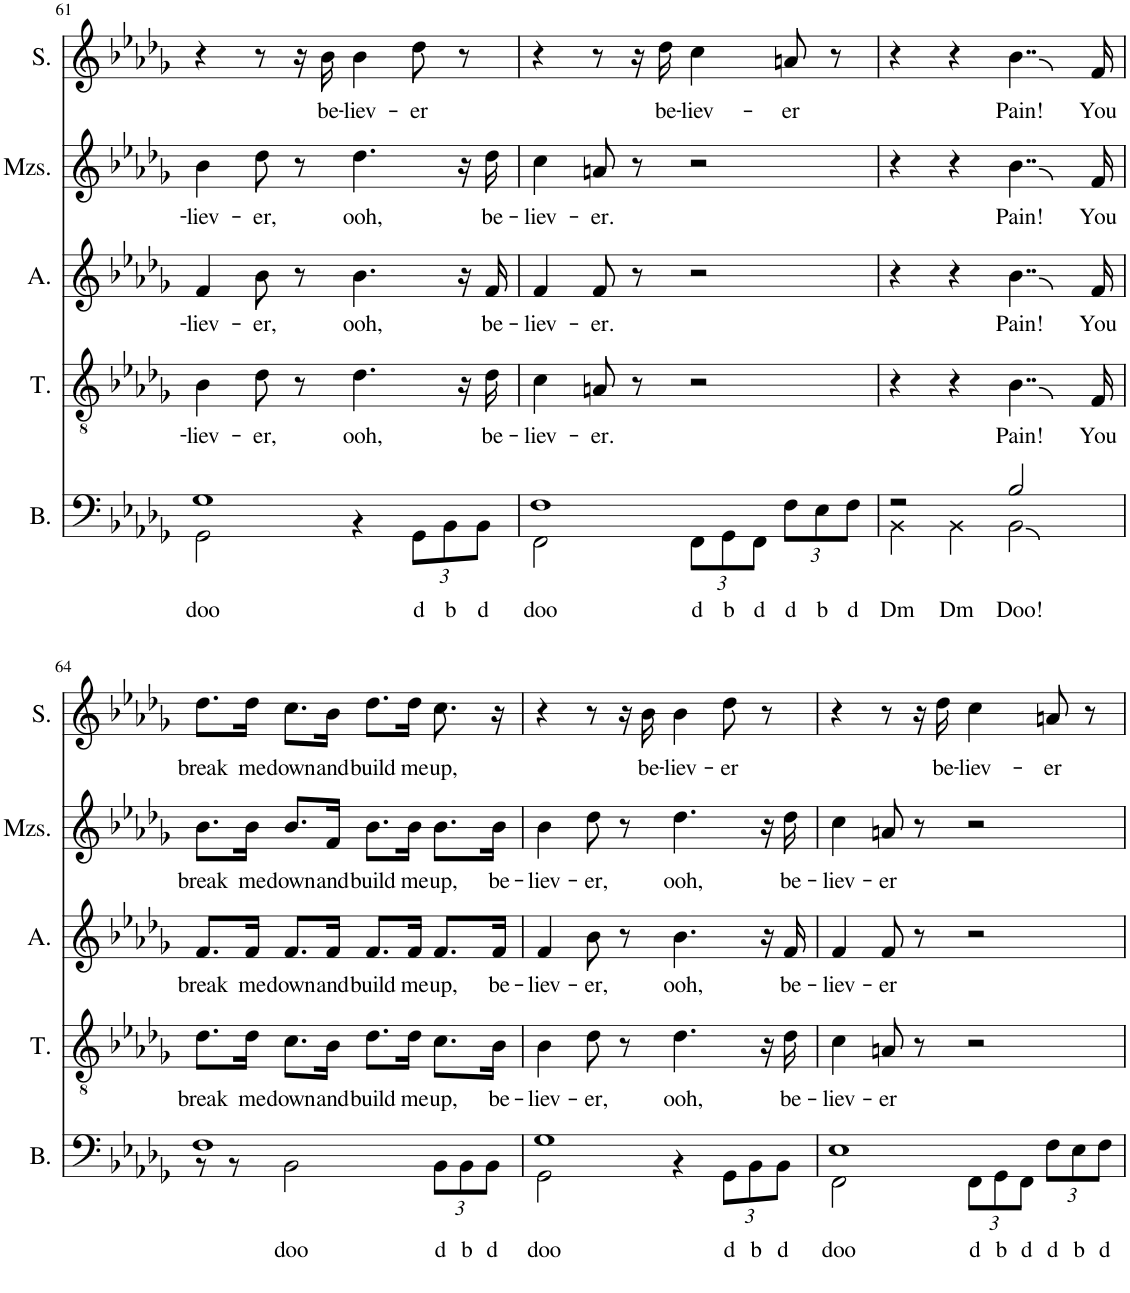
**kern	**text	**kern	**text	**kern	**text	**kern	**text	**kern	**text
*part5	*part5	*part4	*part4	*part3	*part3	*part2	*part2	*part1	*part1
*staff5	*staff5	*staff4	*staff4	*staff3	*staff3	*staff2	*staff2	*staff1	*staff1
*I"Bass	*	*I"Tenor	*	*I"Alt	*	*I"Mezzosopran	*	*I"Sopran	*
*I'B.	*	*I'T.	*	*I'A.	*	*I'Mzs.	*	*I'S.	*
!!LO:PB:g=z
*clefF4	*	*clefGv2	*	*clefG2	*	*clefG2	*	*clefG2	*
*k[b-e-a-d-g-]	*	*k[b-e-a-d-g-]	*	*k[b-e-a-d-g-]	*	*k[b-e-a-d-g-]	*	*k[b-e-a-d-g-]	*
*M4/4	*	*M4/4	*	*M4/4	*	*M4/4	*	*M4/4	*
=61	=61	=61	=61	=61	=61	=61	=61	=61	=61
*^	*	*	*	*	*	*	*	*	*
!	!	!LO:LY:b	!	!LO:LY:b	!	!LO:LY:b	!	!LO:LY:b	!	!
1G-	2GG-\	doo	4B-\	-liev-	4f/	-liev-	4b-\	-liev-	4r	.
!	!	!	!	!LO:LY:b	!	!LO:LY:b	!	!LO:LY:b	!	!
.	.	.	8d-\	-er,	8b-\	-er,	8dd-\	-er,	8r	.
.	.	.	8r	.	8r	.	8r	.	16r	.
!	!	!	!	!	!	!	!	!	!	!LO:LY:b
.	.	.	.	.	.	.	.	.	16b-\	be-
!	!	!	!	!LO:LY:b	!	!LO:LY:b	!	!LO:LY:b	!	!LO:LY:b
.	4r	.	4.d-\	ooh,	4.b-\	ooh,	4.dd-\	ooh,	4b-\	-liev-
*	*Xbrackettup	*	*	*	*	*	*	*	*	*
!	!	!LO:LY:b	!	!	!	!	!	!	!	!LO:LY:b
.	12GG-\L	d	.	.	.	.	.	.	8dd-\	-er
!	!	!LO:LY:b	!	!	!	!	!	!	!	!
.	12BB-\	b	.	.	.	.	.	.	.	.
.	.	.	16r	.	16r	.	16r	.	8r	.
!	!	!LO:LY:b	!	!	!	!	!	!	!	!
.	12BB-\J	d	.	.	.	.	.	.	.	.
!	!	!	!	!LO:LY:b	!	!LO:LY:b	!	!LO:LY:b	!	!
.	.	.	16d-\	be-	16f/	be-	16dd-\	be-	.	.
=62	=62	=62	=62	=62	=62	=62	=62	=62	=62	=62
!	!	!LO:LY:b	!	!LO:LY:b	!	!LO:LY:b	!	!LO:LY:b	!	!
1F	2FF\	doo	4c\	-liev-	4f/	-liev-	4cc\	-liev-	4r	.
!	!	!	!	!LO:LY:b	!	!LO:LY:b	!	!LO:LY:b	!	!
.	.	.	8An/	-er.	8f/	-er.	8an/	-er.	8r	.
.	.	.	8r	.	8r	.	8r	.	16r	.
!	!	!	!	!	!	!	!	!	!	!LO:LY:b
.	.	.	.	.	.	.	.	.	16dd-\	be-
!	!	!LO:LY:b	!	!	!	!	!	!	!	!LO:LY:b
.	12FF\L	d	2r	.	2r	.	2r	.	4cc\	-liev-
!	!	!LO:LY:b	!	!	!	!	!	!	!	!
.	12GG-\	b	.	.	.	.	.	.	.	.
!	!	!LO:LY:b	!	!	!	!	!	!	!	!
.	12FF\J	d	.	.	.	.	.	.	.	.
!	!	!LO:LY:b	!	!	!	!	!	!	!	!LO:LY:b
.	12F\L	d	.	.	.	.	.	.	8an/	-er
!	!	!LO:LY:b	!	!	!	!	!	!	!	!
.	12E-\	b	.	.	.	.	.	.	.	.
.	.	.	.	.	.	.	.	.	8r	.
!	!	!LO:LY:b	!	!	!	!	!	!	!	!
.	12F\J	d	.	.	.	.	.	.	.	.
=63	=63	=63	=63	=63	=63	=63	=63	=63	=63	=63
!	!	!LO:LY:b	!	!	!	!	!	!	!	!
2r	4BB-\	Dm	4r	.	4r	.	4r	.	4r	.
!	!	!LO:LY:b	!	!	!	!	!	!	!	!
.	4BB-\	Dm	4r	.	4r	.	4r	.	4r	.
!	!	!LO:LY:b	!	!LO:LY:b	!	!LO:LY:b	!	!LO:LY:b	!	!LO:LY:b
2B-/	2BB-\	Doo!	4..B-\	Pain!	4..b-\	Pain!	4..b-\	Pain!	4..b-\	Pain!
!	!	!	!	!LO:LY:b	!	!LO:LY:b	!	!LO:LY:b	!	!LO:LY:b
.	.	.	16F/	You	16f/	You	16f/	You	16f/	You
!!LO:LB:g=z
=64	=64	=64	=64	=64	=64	=64	=64	=64	=64	=64
!	!	!	!	!LO:LY:b	!	!LO:LY:b	!	!LO:LY:b	!	!LO:LY:b
1F	8r	.	8.d-\L	break	8.f/L	break	8.b-\L	break	8.dd-\L	break
.	8r	.	.	.	.	.	.	.	.	.
!	!	!	!	!LO:LY:b	!	!LO:LY:b	!	!LO:LY:b	!	!LO:LY:b
.	.	.	16d-\Jk	me	16f/Jk	me	16b-\Jk	me	16dd-\Jk	me
!	!	!LO:LY:b	!	!LO:LY:b	!	!LO:LY:b	!	!LO:LY:b	!	!LO:LY:b
.	2BB-\	doo	8.c\L	down	8.f/L	down	8.b-/L	down	8.cc\L	down
!	!	!	!	!LO:LY:b	!	!LO:LY:b	!	!LO:LY:b	!	!LO:LY:b
.	.	.	16B-\Jk	and	16f/Jk	and	16f/Jk	and	16b-\Jk	and
!	!	!	!	!LO:LY:b	!	!LO:LY:b	!	!LO:LY:b	!	!LO:LY:b
.	.	.	8.d-\L	build	8.f/L	build	8.b-\L	build	8.dd-\L	build
!	!	!	!	!LO:LY:b	!	!LO:LY:b	!	!LO:LY:b	!	!LO:LY:b
.	.	.	16d-\Jk	me	16f/Jk	me	16b-\Jk	me	16dd-\Jk	me
!	!	!LO:LY:b	!	!LO:LY:b	!	!LO:LY:b	!	!LO:LY:b	!	!LO:LY:b
.	12BB-\L	d	8.c\L	up,	8.f/L	up,	8.b-\L	up,	8.cc\	up,
!	!	!LO:LY:b	!	!	!	!	!	!	!	!
.	12BB-\	b	.	.	.	.	.	.	.	.
!	!	!LO:LY:b	!	!	!	!	!	!	!	!
.	12BB-\J	d	.	.	.	.	.	.	.	.
!	!	!	!	!LO:LY:b	!	!LO:LY:b	!	!LO:LY:b	!	!
.	.	.	16B-\Jk	be-	16f/Jk	be-	16b-\Jk	be-	16r	.
=65	=65	=65	=65	=65	=65	=65	=65	=65	=65	=65
!	!	!LO:LY:b	!	!LO:LY:b	!	!LO:LY:b	!	!LO:LY:b	!	!
1G-	2GG-\	doo	4B-\	-liev-	4f/	-liev-	4b-\	-liev-	4r	.
!	!	!	!	!LO:LY:b	!	!LO:LY:b	!	!LO:LY:b	!	!
.	.	.	8d-\	-er,	8b-\	-er,	8dd-\	-er,	8r	.
.	.	.	8r	.	8r	.	8r	.	16r	.
!	!	!	!	!	!	!	!	!	!	!LO:LY:b
.	.	.	.	.	.	.	.	.	16b-\	be-
!	!	!	!	!LO:LY:b	!	!LO:LY:b	!	!LO:LY:b	!	!LO:LY:b
.	4r	.	4.d-\	ooh,	4.b-\	ooh,	4.dd-\	ooh,	4b-\	-liev-
!	!	!LO:LY:b	!	!	!	!	!	!	!	!LO:LY:b
.	12GG-\L	d	.	.	.	.	.	.	8dd-\	-er
!	!	!LO:LY:b	!	!	!	!	!	!	!	!
.	12BB-\	b	.	.	.	.	.	.	.	.
.	.	.	16r	.	16r	.	16r	.	8r	.
!	!	!LO:LY:b	!	!	!	!	!	!	!	!
.	12BB-\J	d	.	.	.	.	.	.	.	.
!	!	!	!	!LO:LY:b	!	!LO:LY:b	!	!LO:LY:b	!	!
.	.	.	16d-\	be-	16f/	be-	16dd-\	be-	.	.
=66	=66	=66	=66	=66	=66	=66	=66	=66	=66	=66
!	!	!LO:LY:b	!	!LO:LY:b	!	!LO:LY:b	!	!LO:LY:b	!	!
1E-	2FF\	doo	4c\	-liev-	4f/	-liev-	4cc\	-liev-	4r	.
!	!	!	!	!LO:LY:b	!	!LO:LY:b	!	!LO:LY:b	!	!
.	.	.	8An/	-er	8f/	-er	8an/	-er	8r	.
.	.	.	8r	.	8r	.	8r	.	16r	.
!	!	!	!	!	!	!	!	!	!	!LO:LY:b
.	.	.	.	.	.	.	.	.	16dd-\	be-
!	!	!LO:LY:b	!	!	!	!	!	!	!	!LO:LY:b
.	12FF\L	d	2r	.	2r	.	2r	.	4cc\	-liev-
!	!	!LO:LY:b	!	!	!	!	!	!	!	!
.	12GG-\	b	.	.	.	.	.	.	.	.
!	!	!LO:LY:b	!	!	!	!	!	!	!	!
.	12FF\J	d	.	.	.	.	.	.	.	.
!	!	!LO:LY:b	!	!	!	!	!	!	!	!LO:LY:b
.	12F\L	d	.	.	.	.	.	.	8an/	-er
!	!	!LO:LY:b	!	!	!	!	!	!	!	!
.	12E-\	b	.	.	.	.	.	.	.	.
.	.	.	.	.	.	.	.	.	8r	.
!	!	!LO:LY:b	!	!	!	!	!	!	!	!
.	12F\J	d	.	.	.	.	.	.	.	.
*v	*v	*	*	*	*	*	*	*	*	*
=	=	=	=	=	=	=	=	=	=
*-	*-	*-	*-	*-	*-	*-	*-	*-	*-
